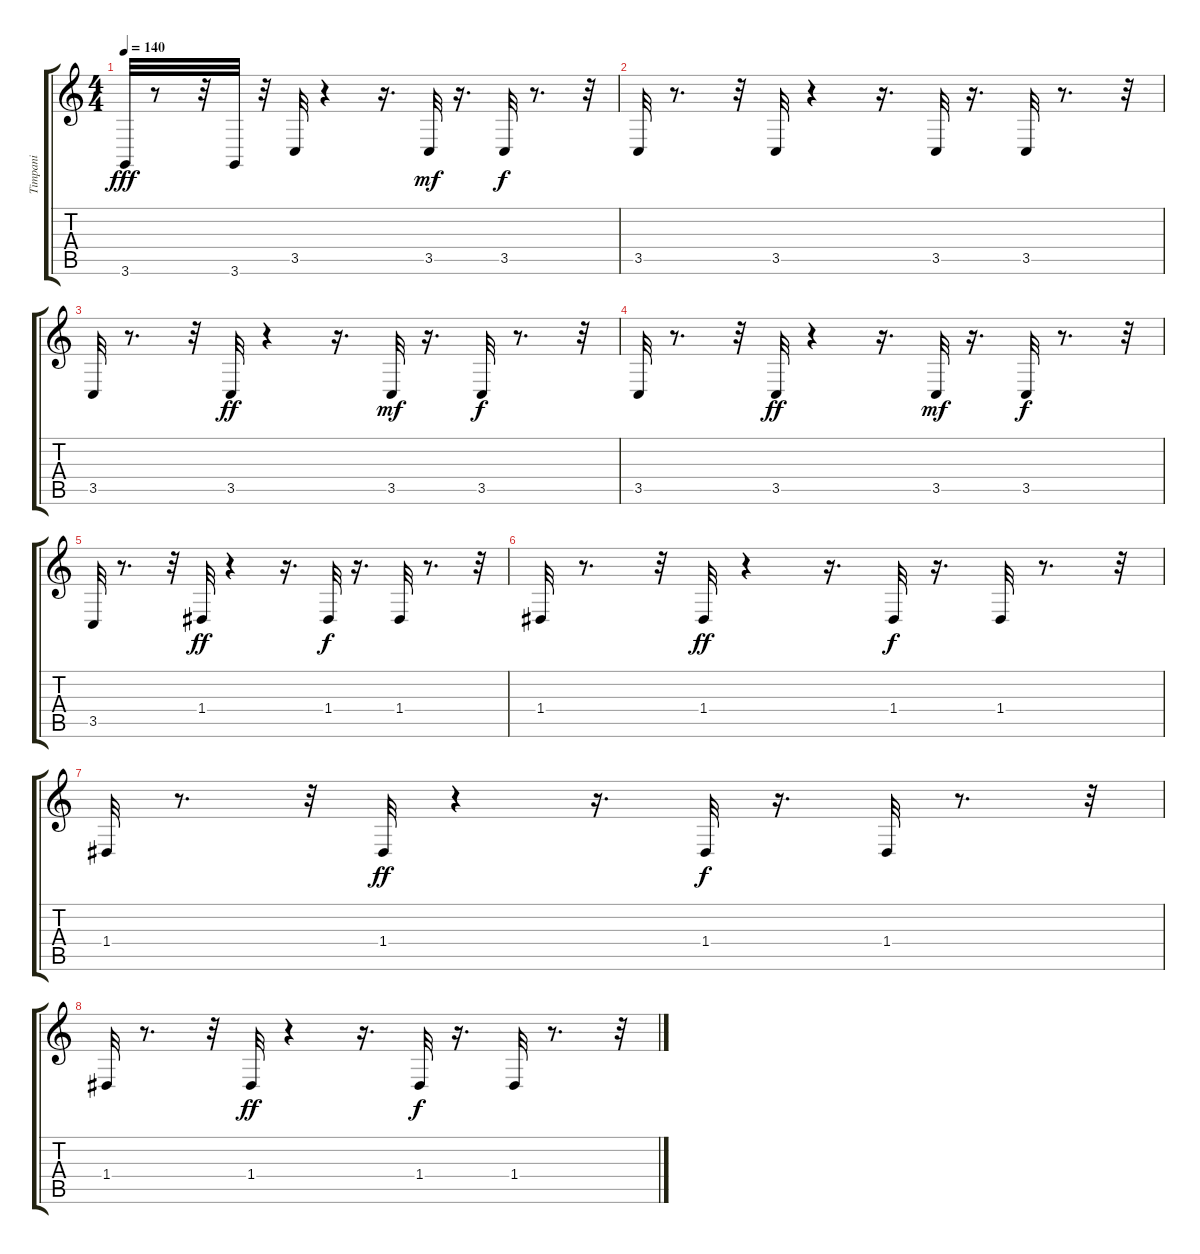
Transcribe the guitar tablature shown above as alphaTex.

\track ("Timpani" "Timpani") {instrument timpani}
\staff {score tabs}
\tuning (E4 B3 G3 D3 A2 E2) {hide}
\ts (4 4)
\tempo 140
\clef g2
\ks c
3.6.32{dy fff} r.8 r.32 3.6.32 r.32 3.5.32 r.4 r.16{d} 3.5.32{dy mf} r.16{d} 3.5.32{dy f} r.8{d} r.32 |
3.5.32 r.8{d} r.32 3.5.32 r.4 r.16{d} 3.5.32 r.16{d} 3.5.32 r.8{d} r.32 |
3.5.32 r.8{d} r.32 3.5.32{dy ff} r.4 r.16{d} 3.5.32{dy mf} r.16{d} 3.5.32{dy f} r.8{d} r.32 |
3.5.32 r.8{d} r.32 3.5.32{dy ff} r.4 r.16{d} 3.5.32{dy mf} r.16{d} 3.5.32{dy f} r.8{d} r.32 |
3.5.32 r.8{d} r.32 1.4.32{dy ff} r.4 r.16{d} 1.4.32{dy f} r.16{d} 1.4.32 r.8{d} r.32 |
1.4.32 r.8{d} r.32 1.4.32{dy ff} r.4 r.16{d} 1.4.32{dy f} r.16{d} 1.4.32 r.8{d} r.32 |
1.4.32 r.8{d} r.32 1.4.32{dy ff} r.4 r.16{d} 1.4.32{dy f} r.16{d} 1.4.32 r.8{d} r.32 |
1.4.32 r.8{d} r.32 1.4.32{dy ff} r.4 r.16{d} 1.4.32{dy f} r.16{d} 1.4.32 r.8{d} r.32
